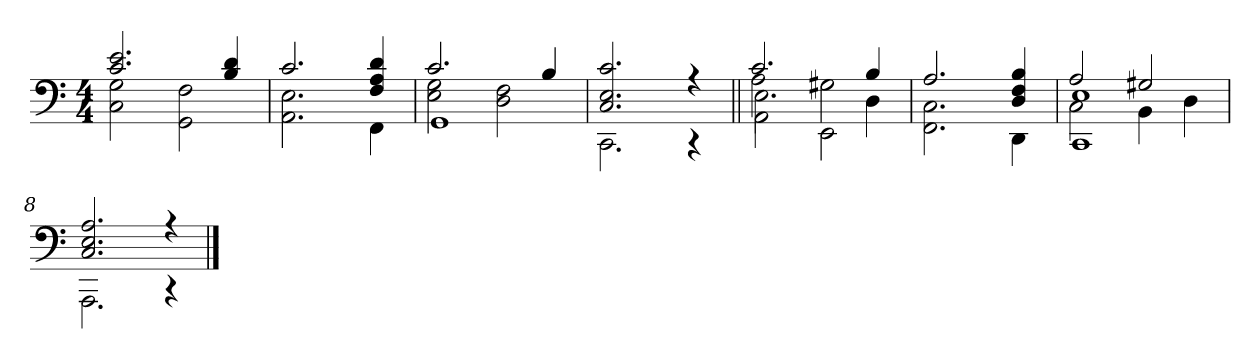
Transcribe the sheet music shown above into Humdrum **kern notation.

**kern
*part1
*staff1
*clefF4
*k[]
*M4/4
=1
*^
2.c 2.e	2C 2G
.	2GG 2F
4B 4d	.
=2	=2
2.c	2.AA 2.E
4F 4A 4d	4FF
=3	=3
*	*^
2.c	2E 2G	1GG
.	2D 2F	.
4B	.	.
*	*v	*v
=4	=4
2.C 2.E 2.c	2.CC
4r	4r
=5||	=5||
*^	*^
2.c	2A	2.E\	2AA\
.	2G#X	.	2EE\
4B	.	4D\	.
*	*v	*v	*v
=6	=6
2.A	2.FF 2.C
4D 4F 4B	4DD
=7	=7
*	*^
2A	2C	1CC 1E
2G#X	4BB	.
.	4D	.
*	*v	*v
=8	=8
2.C 2.E 2.A	2.AAA
4r	4r
*v	*v
==
*-
